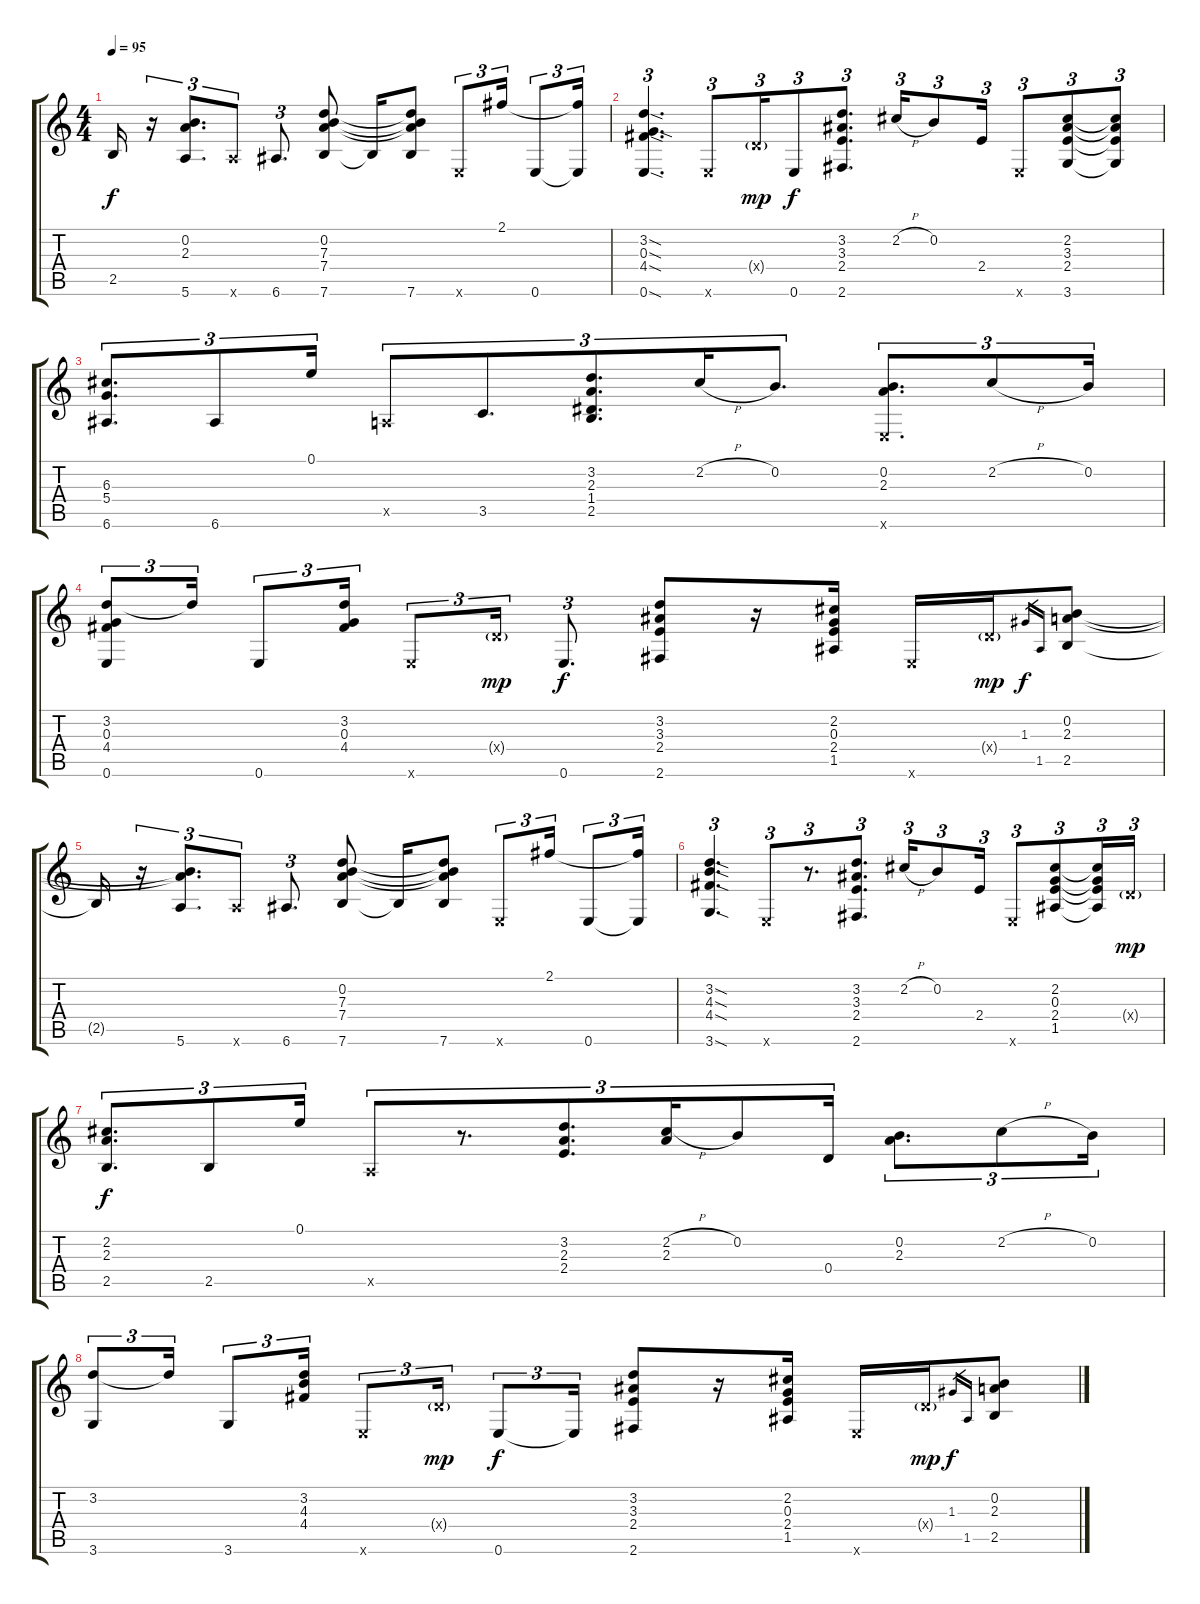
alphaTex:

\track "" {instrument acousticguitarsteel}
\staff {score tabs}
\tuning (E4 B3 G3 D3 A2 E2) {hide}
\ts (4 4)
\tempo 95
\clef g2
\ks c
2.5{t}.16{dy f} r.16{tu (3 2)} (0.2{t} 2.3{t} 5.6).8{d tu (3 2)} 5.6{x}.8{tu (3 2)} 6.6.8{d tu (3 2)} (0.2 7.3 7.4 7.6).8 7.6{t}.16 (0.2{t} 7.3{t} 7.4{t} 7.6).8 0.6{x}.8{tu (3 2)} 2.1.16{tu (3 2)} 0.6.8{tu (3 2)} (2.1{t} 0.6{t}).16{tu (3 2)} |
(3.2{sod} 0.3{sod} 4.4{sod} 0.6{sod}).4{d tu (3 2)} 0.6{x}.8{tu (3 2)} 0.4{g x}.16{tu (3 2) dy mp} 0.6.8{tu (3 2) dy f} (3.2 3.3 2.4 2.6).8{d tu (3 2)} 2.2{h}.16{tu (3 2)} 0.2.8{tu (3 2)} 2.4.16{tu (3 2)} 0.6{x}.8{tu (3 2)} (2.2 3.3 2.4 3.6).8{tu (3 2)} (2.2{t} 3.3{t} 2.4{t} 3.6{t}).8{tu (3 2)} |
(6.3 5.4 6.6).8{d tu (3 2)} 6.6.8{tu (3 2)} 0.1.16{tu (3 2)} 0.5{x}.8{tu (3 2)} 3.5.8{d tu (3 2)} (3.2 2.3 1.4 2.5).8{d tu (3 2)} 2.2{h}.16{tu (3 2)} 0.2.8{d tu (3 2)} (0.2 2.3 0.6{x}).8{d tu (3 2)} 2.2{h}.8{tu (3 2)} 0.2.16{tu (3 2)} |
(3.2 0.3 4.4 0.6).8{tu (3 2)} 3.2{t}.16{tu (3 2)} 0.6.8{tu (3 2)} (3.2 0.3 4.4).16{tu (3 2)} 0.6{x}.8{tu (3 2)} 0.4{g x}.16{tu (3 2) dy mp} 0.6.8{d tu (3 2) dy f} (3.2 3.3 2.4 2.6).8 r.16 (2.2 0.3 2.4 1.5).16 0.6{x}.16 0.4{g x}.16{dy mp} 1.3.16{gr dy f} 1.5.16{gr} (0.2 2.3 2.5).8 |
2.5{t}.16 r.16{tu (3 2)} (0.2{t} 2.3{t} 5.6).8{d tu (3 2)} 5.6{x}.8{tu (3 2)} 6.6.8{d tu (3 2)} (0.2 7.3 7.4 7.6).8 7.6{t}.16 (0.2{t} 7.3{t} 7.4{t} 7.6).8 0.6{x}.8{tu (3 2)} 2.1.16{tu (3 2)} 0.6.8{tu (3 2)} (2.1{t} 0.6{t}).16{tu (3 2)} |
(3.2{sod} 4.3{sod} 4.4{sod} 3.6{sod}).4{d tu (3 2)} 0.6{x}.8{tu (3 2)} r.8{d tu (3 2)} (3.2 3.3 2.4 2.6).8{d tu (3 2)} 2.2{h}.16{tu (3 2)} 0.2.8{tu (3 2)} 2.4.16{tu (3 2)} 0.6{x}.8{tu (3 2)} (2.2 0.3 2.4 1.5).8{tu (3 2)} (2.2{t} 0.3{t} 2.4{t} 1.5{t}).16{tu (3 2)} 0.4{g x}.16{tu (3 2) dy mp} |
(2.2 2.3 2.5).8{d tu (3 2) dy f} 2.5.8{tu (3 2)} 0.1.16{tu (3 2)} 0.5{x}.8{tu (3 2)} r.8{d tu (3 2)} (3.2 2.3 2.4).8{d tu (3 2)} (2.2{h} 2.3).16{tu (3 2)} 0.2.8{tu (3 2)} 0.4.16{tu (3 2)} (0.2 2.3).8{d tu (3 2)} 2.2{h}.8{tu (3 2)} 0.2.16{tu (3 2)} |
(3.2 3.6).8{tu (3 2)} 3.2{t}.16{tu (3 2)} 3.6.8{tu (3 2)} (3.2 4.3 4.4).16{tu (3 2)} 0.6{x}.8{tu (3 2)} 0.4{g x}.16{tu (3 2) dy mp} 0.6.8{tu (3 2) dy f} 0.6{t}.16{tu (3 2)} (3.2 3.3 2.4 2.6).8 r.16 (2.2 0.3 2.4 1.5).16 0.6{x}.16 0.4{g x}.16{dy mp} 1.3.16{gr dy f} 1.5.16{gr} (0.2 2.3 2.5).8
